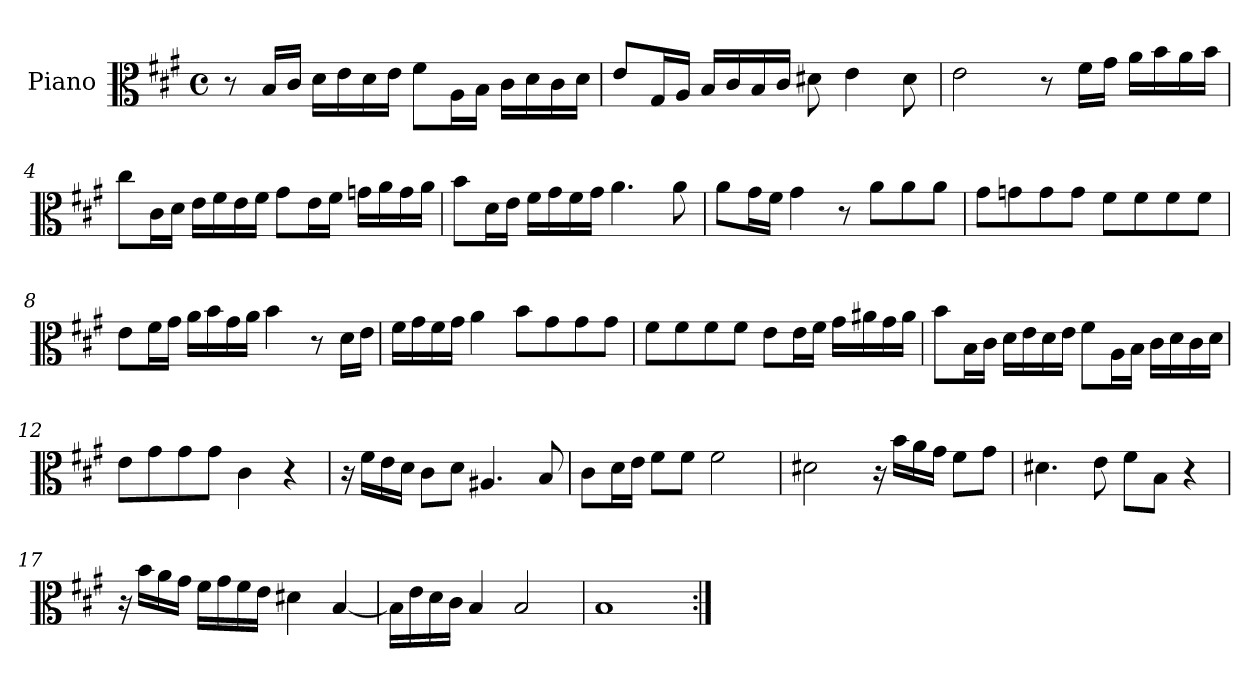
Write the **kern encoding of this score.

**kern
*part1
*staff1
*I"Piano
*I'Pno.
*clefC3
*k[f#c#g#]
*M4/4
*met(c)
=1
8r
16B/LL
16c#/JJ
16d\LL
16e\
16d\
16e\JJ
8f#\L
16A\L
16B\JJ
16c#\LL
16d\
16c#\
16d\JJ
=2
8e/L
16G#/L
16A/JJ
16B/LL
16c#/
16B/
16c#/JJ
8d#X\
4e\
8d#\
=3
2e\
8r
16f#\LL
16g#\JJ
16a\LL
16b\
16a\
16b\JJ
!!LO:LB:g=z
=4
8cc#\L
16c#\L
16d\JJ
16e\LL
16f#\
16e\
16f#\JJ
8g#\L
16e\L
16f#\JJ
16gn\LL
16a\
16g\
16a\JJ
=5
8b\L
16d\L
16e\JJ
16f#\LL
16g#\
16f#\
16g#\JJ
4.a\
8a\
=6
8a\L
16g#\L
16f#\JJ
4g#\
8r
8a\L
8a\
8a\J
!!LO:LB:g=z
=7
8g#\L
8gn\
8g\
8g\J
8f#\L
8f#\
8f#\
8f#\J
=8
8e\L
16f#\L
16g#\JJ
16a\LL
16b\
16g#\
16a\JJ
4b\
8r
16d\LL
16e\JJ
=9
16f#\LL
16g#\
16f#\
16g#\JJ
4a\
8b\L
8g#\
8g#\
8g#\J
!!LO:LB:g=z
=10
8f#\L
8f#\
8f#\
8f#\J
8e\L
16e\L
16f#\JJ
16g#\LL
16a#X\
16g#\
16a#\JJ
=11
8b\L
16B\L
16c#\JJ
16d\LL
16e\
16d\
16e\JJ
8f#\L
16A\L
16B\JJ
16c#\LL
16d\
16c#\
16d\JJ
=12
8e\L
8g#\
8g#\
8g#\J
4c#\
4r
!!LO:LB:g=z
=13
16r
16f#\LL
16e\
16d\JJ
8c#\L
8d\J
4.A#X/
8B/
=14
8c#\L
16d\L
16e\JJ
8f#\L
8f#\J
2f#\
=15
2d#X\
16r
16b\LL
16a\
16g#\JJ
8f#\L
8g#\J
=16
4.d#X\
8e\
8f#\L
8B\J
4r
!!LO:LB:g=z
=17
16r
16b\LL
16a\
16g#\JJ
16f#\LL
16g#\
16f#\
16e\JJ
4d#X\
[4B/
=18
16B\LL]
16e\
16d\
16c#\JJ
4B/
2B/
=19
1B
=:|!
*-
